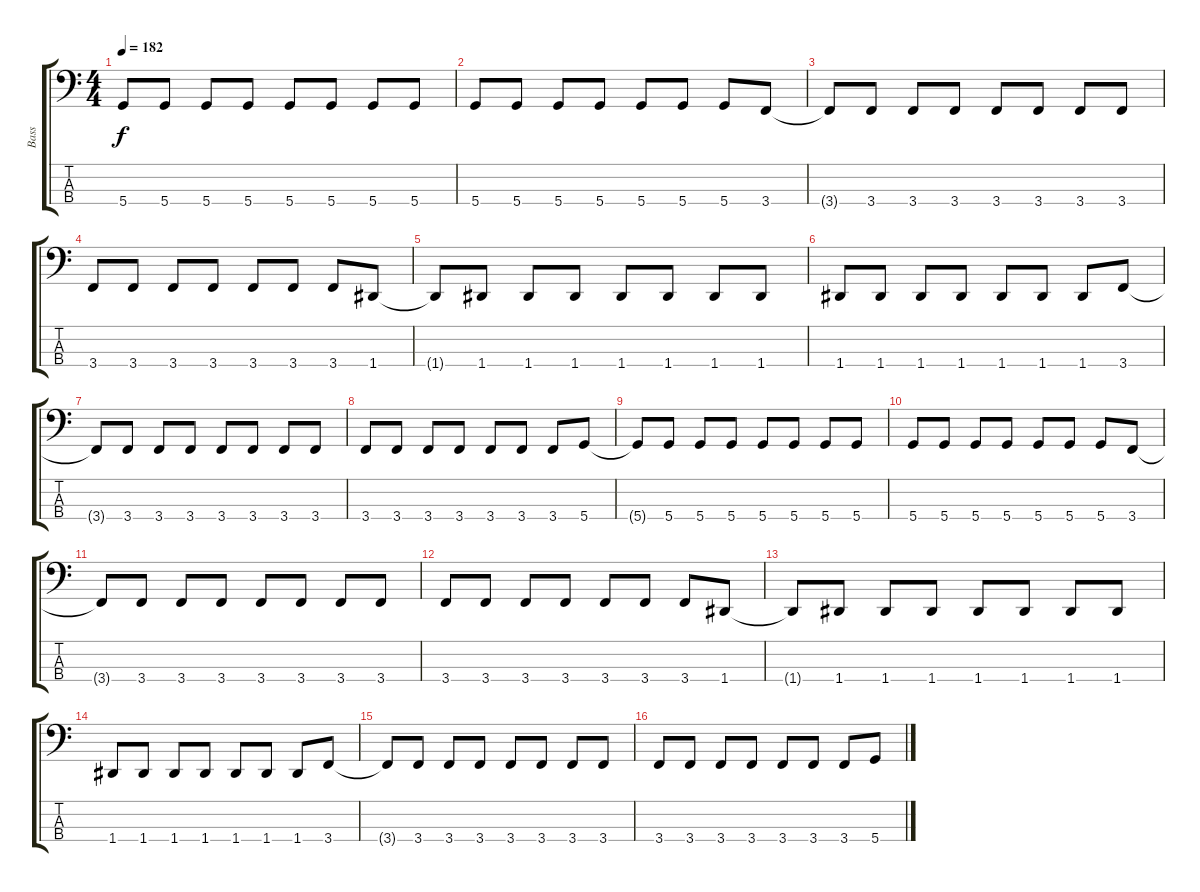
\track ("Bass" "Bass") {instrument electricbasspick}
\staff {score tabs}
\tuning (G2 D2 A1 D1) {hide}
\ts (4 4)
\tempo 182
\clef f4
\ks c
5.4{t}.8{dy f} 5.4.8 5.4.8 5.4.8 5.4.8 5.4.8 5.4.8 5.4.8 |
5.4.8 5.4.8 5.4.8 5.4.8 5.4.8 5.4.8 5.4.8 3.4.8 |
3.4{t}.8 3.4.8 3.4.8 3.4.8 3.4.8 3.4.8 3.4.8 3.4.8 |
3.4.8 3.4.8 3.4.8 3.4.8 3.4.8 3.4.8 3.4.8 1.4.8 |
1.4{t}.8 1.4.8 1.4.8 1.4.8 1.4.8 1.4.8 1.4.8 1.4.8 |
1.4.8 1.4.8 1.4.8 1.4.8 1.4.8 1.4.8 1.4.8 3.4.8 |
3.4{t}.8 3.4.8 3.4.8 3.4.8 3.4.8 3.4.8 3.4.8 3.4.8 |
3.4.8 3.4.8 3.4.8 3.4.8 3.4.8 3.4.8 3.4.8 5.4.8 |
5.4{t}.8 5.4.8 5.4.8 5.4.8 5.4.8 5.4.8 5.4.8 5.4.8 |
5.4.8 5.4.8 5.4.8 5.4.8 5.4.8 5.4.8 5.4.8 3.4.8 |
3.4{t}.8 3.4.8 3.4.8 3.4.8 3.4.8 3.4.8 3.4.8 3.4.8 |
3.4.8 3.4.8 3.4.8 3.4.8 3.4.8 3.4.8 3.4.8 1.4.8 |
1.4{t}.8 1.4.8 1.4.8 1.4.8 1.4.8 1.4.8 1.4.8 1.4.8 |
1.4.8 1.4.8 1.4.8 1.4.8 1.4.8 1.4.8 1.4.8 3.4.8 |
3.4{t}.8 3.4.8 3.4.8 3.4.8 3.4.8 3.4.8 3.4.8 3.4.8 |
3.4.8 3.4.8 3.4.8 3.4.8 3.4.8 3.4.8 3.4.8 5.4.8
